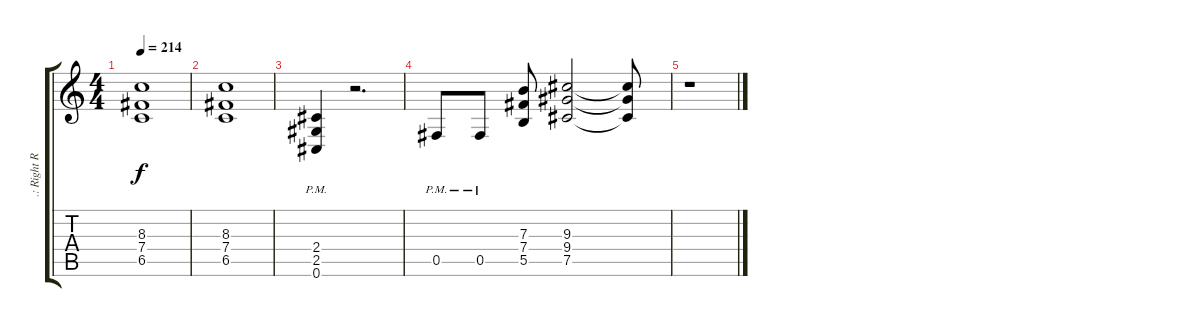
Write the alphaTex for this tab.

\track (".: Right Rythm Guitar :." ".: Right R") {instrument distortionguitar}
\staff {score tabs}
\tuning (Db4 Ab3 E3 B2 Gb2 Db2) {hide}
\ts (4 4)
\tempo 214
\clef g2
\ks c
(8.3 7.4 6.5).1{dy f} |
(8.3 7.4 6.5).1 |
(2.4{pm} 2.5{pm} 0.6{pm}).4 r.2{d} |
0.5{pm}.8 0.5{pm}.8 (7.3 7.4 5.5).8 (9.3 9.4 7.5).2 (9.3{t} 9.4{t} 7.5{t}).8 |
r.1
